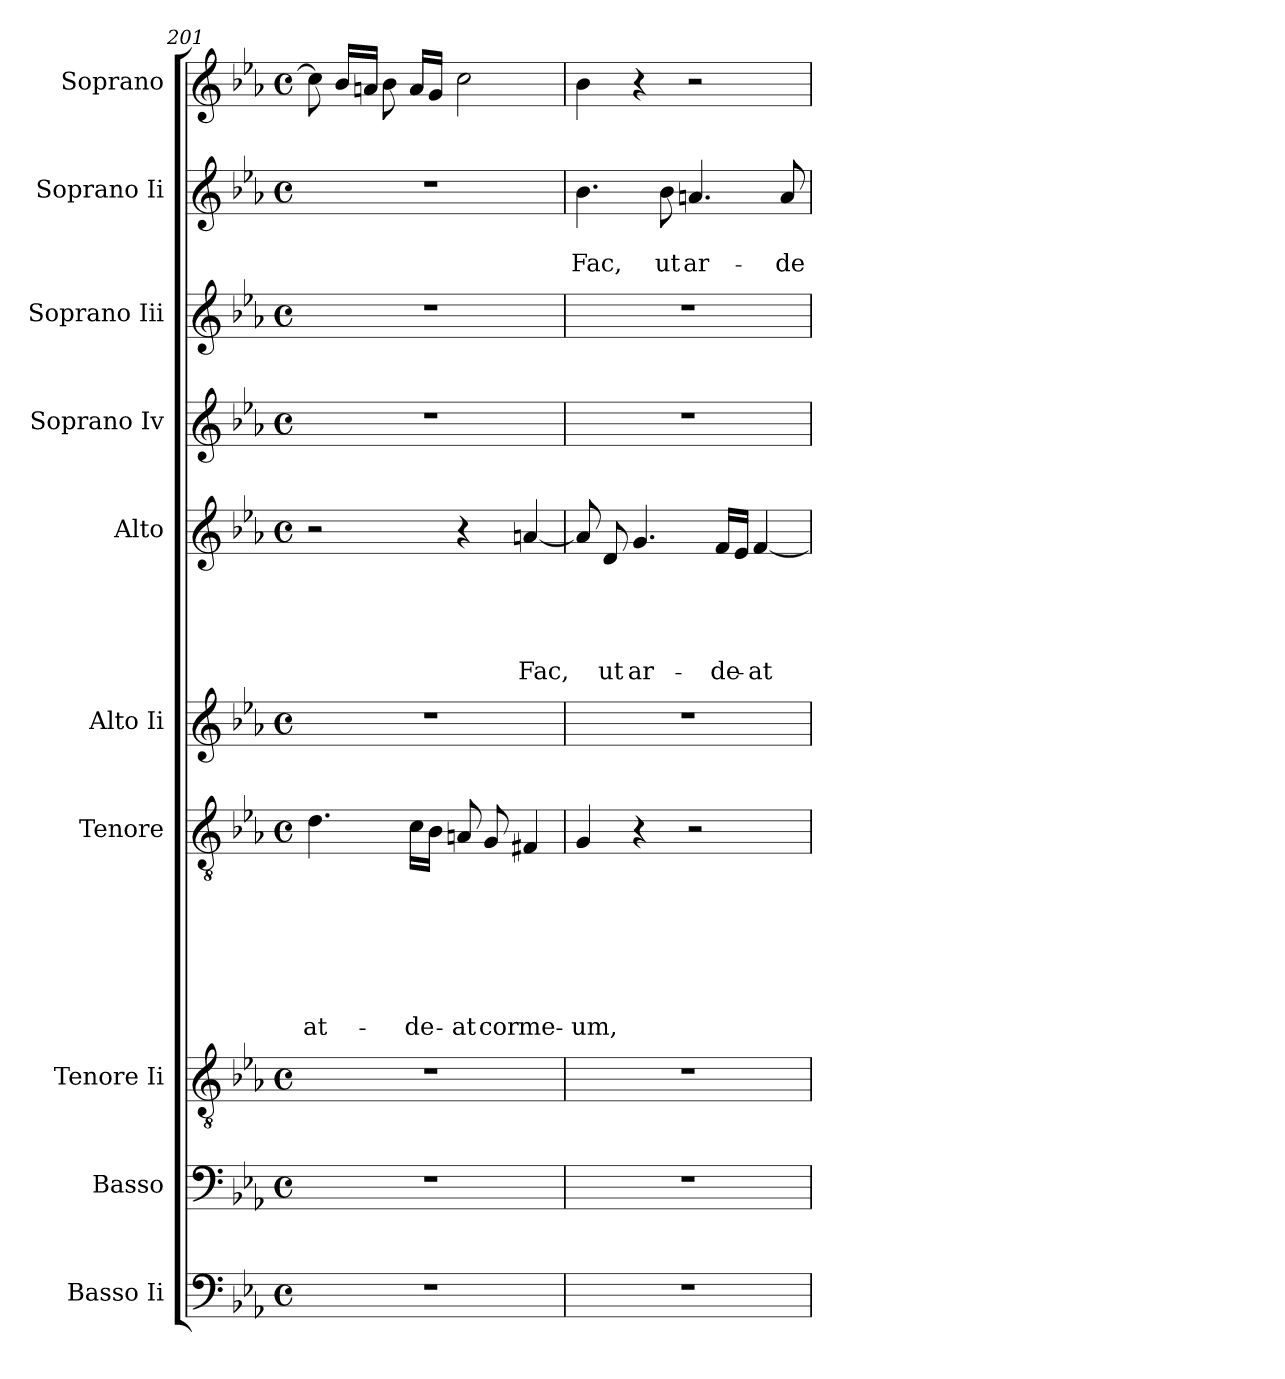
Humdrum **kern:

**kern	**kern	**kern	**kern	**text	**text	**text	**text	**text	**text	**text	**kern	**kern	**text	**text	**text	**text	**text	**kern	**kern	**kern	**text	**text	**kern
*part10	*part9	*part8	*part7	*part7	*part7	*part7	*part7	*part7	*part7	*part7	*part6	*part5	*part5	*part5	*part5	*part5	*part5	*part4	*part3	*part2	*part2	*part2	*part1
*staff10	*staff9	*staff8	*staff7	*staff7	*staff7	*staff7	*staff7	*staff7	*staff7	*staff7	*staff6	*staff5	*staff5	*staff5	*staff5	*staff5	*staff5	*staff4	*staff3	*staff2	*staff2	*staff2	*staff1
*I"Basso Ii	*I"Basso	*I"Tenore Ii	*I"Tenore	*	*	*	*	*	*	*	*I"Alto Ii	*I"Alto	*	*	*	*	*	*I"Soprano Iv	*I"Soprano Iii	*I"Soprano Ii	*	*	*I"Soprano
*clefF4	*clefF4	*clefGv2	*clefGv2	*	*	*	*	*	*	*	*clefG2	*clefG2	*	*	*	*	*	*clefG2	*clefG2	*clefG2	*	*	*clefG2
*k[b-e-a-]	*k[b-e-a-]	*k[b-e-a-]	*k[b-e-a-]	*	*	*	*	*	*	*	*k[b-e-a-]	*k[b-e-a-]	*	*	*	*	*	*k[b-e-a-]	*k[b-e-a-]	*k[b-e-a-]	*	*	*k[b-e-a-]
*E-:	*E-:	*E-:	*E-:	*	*	*	*	*	*	*	*E-:	*E-:	*	*	*	*	*	*E-:	*E-:	*E-:	*	*	*E-:
*M4/4	*M4/4	*M4/4	*M4/4	*	*	*	*	*	*	*	*M4/4	*M4/4	*	*	*	*	*	*M4/4	*M4/4	*M4/4	*	*	*M4/4
*met(c)	*met(c)	*met(c)	*met(c)	*	*	*	*	*	*	*	*met(c)	*met(c)	*	*	*	*	*	*met(c)	*met(c)	*met(c)	*	*	*met(c)
=201	=201	=201	=201	=201	=201	=201	=201	=201	=201	=201	=201	=201	=201	=201	=201	=201	=201	=201	=201	=201	=201	=201	=201
!	!	!	!	!	!	!	!	!	!	!LO:LY:b	!	!	!	!	!	!	!	!	!	!	!	!	!
1r	1r	1r	4.d\	.	.	.	.	.	.	at-	1r	2r	.	.	.	.	.	1r	1r	1r	.	.	8cc\]
.	.	.	.	.	.	.	.	.	.	.	.	.	.	.	.	.	.	.	.	.	.	.	16b-/LL
.	.	.	.	.	.	.	.	.	.	.	.	.	.	.	.	.	.	.	.	.	.	.	16an/JJ
.	.	.	.	.	.	.	.	.	.	.	.	.	.	.	.	.	.	.	.	.	.	.	8b-\
!	!	!	!	!	!	!	!	!	!	!LO:LY:b	!	!	!	!	!	!	!	!	!	!	!	!	!
.	.	.	16c\LL	.	.	.	.	.	.	-de-	.	.	.	.	.	.	.	.	.	.	.	.	16a/LL
.	.	.	16B-\JJ	.	.	.	.	.	.	.	.	.	.	.	.	.	.	.	.	.	.	.	16g/JJ
!	!	!	!	!	!	!	!	!	!	!LO:LY:b	!	!	!	!	!	!	!	!	!	!	!	!	!
.	.	.	8An/	.	.	.	.	.	.	-at	.	4r	.	.	.	.	.	.	.	.	.	.	2cc\
!	!	!	!	!	!	!	!	!	!	!LO:LY:b	!	!	!	!	!	!	!	!	!	!	!	!	!
.	.	.	8G/	.	.	.	.	.	.	cor	.	.	.	.	.	.	.	.	.	.	.	.	.
!	!	!	!	!	!	!	!	!	!	!LO:LY:b	!	!	!	!	!	!	!LO:LY:b	!	!	!	!	!	!
.	.	.	4F#X/	.	.	.	.	.	.	me-	.	[<4an/	.	.	.	.	Fac,	.	.	.	.	.	.
=202	=202	=202	=202	=202	=202	=202	=202	=202	=202	=202	=202	=202	=202	=202	=202	=202	=202	=202	=202	=202	=202	=202	=202
!	!	!	!	!	!	!	!	!	!	!LO:LY:b	!	!	!	!	!	!	!	!	!	!	!	!LO:LY:b	!
1r	1r	1r	4G/	.	.	.	.	.	.	-um,	1r	8a/]	.	.	.	.	.	1r	1r	4.b-\	.	Fac,	4b-\
!	!	!	!	!	!	!	!	!	!	!	!	!	!	!	!	!	!LO:LY:b	!	!	!	!	!	!
.	.	.	.	.	.	.	.	.	.	.	.	8d/	.	.	.	.	ut	.	.	.	.	.	.
!	!	!	!	!	!	!	!	!	!	!	!	!	!	!	!	!	!LO:LY:b	!	!	!	!	!	!
.	.	.	4r	.	.	.	.	.	.	.	.	4.g/	.	.	.	.	ar-	.	.	.	.	.	4r
!	!	!	!	!	!	!	!	!	!	!	!	!	!	!	!	!	!	!	!	!	!	!LO:LY:b	!
.	.	.	.	.	.	.	.	.	.	.	.	.	.	.	.	.	.	.	.	8b-\	.	ut	.
!	!	!	!	!	!	!	!	!	!	!	!	!	!	!	!	!	!	!	!	!	!	!LO:LY:b	!
.	.	.	2r	.	.	.	.	.	.	.	.	.	.	.	.	.	.	.	.	4.an/	.	ar-	2r
!	!	!	!	!	!	!	!	!	!	!	!	!	!	!	!	!	!LO:LY:b	!	!	!	!	!	!
.	.	.	.	.	.	.	.	.	.	.	.	16f/LL	.	.	.	.	-de-	.	.	.	.	.	.
.	.	.	.	.	.	.	.	.	.	.	.	16e-/JJ	.	.	.	.	.	.	.	.	.	.	.
!	!	!	!	!	!	!	!	!	!	!	!	!	!	!	!	!	!LO:LY:b	!	!	!	!	!	!
.	.	.	.	.	.	.	.	.	.	.	.	[<4f/	.	.	.	.	-at	.	.	.	.	.	.
!	!	!	!	!	!	!	!	!	!	!	!	!	!	!	!	!	!	!	!	!	!	!LO:LY:b	!
.	.	.	.	.	.	.	.	.	.	.	.	.	.	.	.	.	.	.	.	8a/	.	-de-	.
=	=	=	=	=	=	=	=	=	=	=	=	=	=	=	=	=	=	=	=	=	=	=	=
*-	*-	*-	*-	*-	*-	*-	*-	*-	*-	*-	*-	*-	*-	*-	*-	*-	*-	*-	*-	*-	*-	*-	*-
